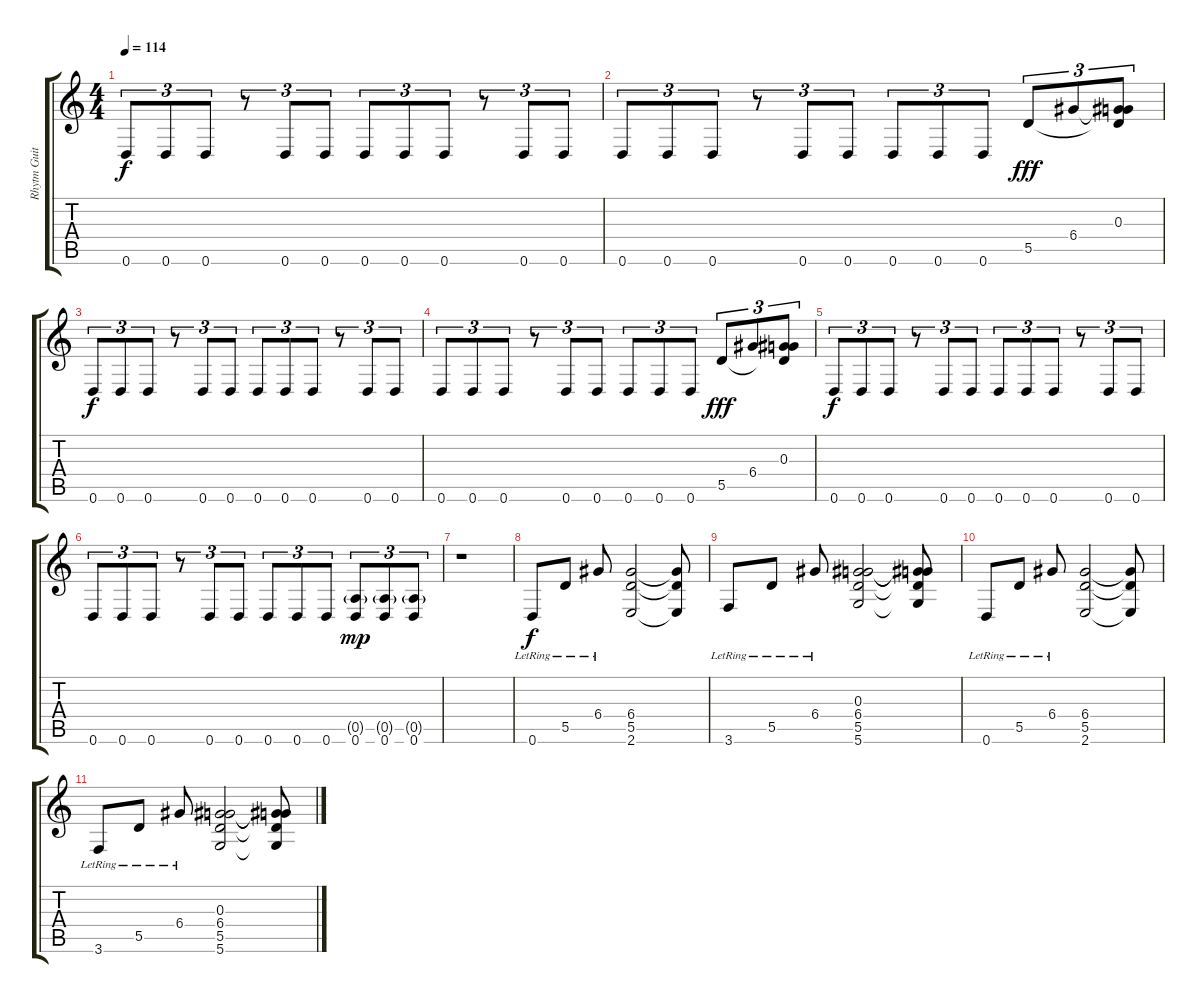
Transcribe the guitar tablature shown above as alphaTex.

\track ("Rhytm Guitar" "Rhytm Guit") {instrument acousticguitarnylon}
\staff {score tabs}
\tuning (E4 B3 G3 D3 A2 D2) {hide}
\ts (4 4)
\tempo 114
\clef g2
\ks c
0.6.8{tu (3 2) dy f} 0.6.8{tu (3 2)} 0.6.8{tu (3 2)} r.8{tu (3 2)} 0.6.8{tu (3 2)} 0.6.8{tu (3 2)} 0.6.8{tu (3 2)} 0.6.8{tu (3 2)} 0.6.8{tu (3 2)} r.8{tu (3 2)} 0.6.8{tu (3 2)} 0.6.8{tu (3 2)} |
0.6.8{tu (3 2)} 0.6.8{tu (3 2)} 0.6.8{tu (3 2)} r.8{tu (3 2)} 0.6.8{tu (3 2)} 0.6.8{tu (3 2)} 0.6.8{tu (3 2)} 0.6.8{tu (3 2)} 0.6.8{tu (3 2)} 5.5.8{tu (3 2) dy fff} 6.4.8{tu (3 2)} (0.3 6.4{t} 5.5{t}).8{tu (3 2)} |
0.6.8{tu (3 2) dy f} 0.6.8{tu (3 2)} 0.6.8{tu (3 2)} r.8{tu (3 2)} 0.6.8{tu (3 2)} 0.6.8{tu (3 2)} 0.6.8{tu (3 2)} 0.6.8{tu (3 2)} 0.6.8{tu (3 2)} r.8{tu (3 2)} 0.6.8{tu (3 2)} 0.6.8{tu (3 2)} |
0.6.8{tu (3 2)} 0.6.8{tu (3 2)} 0.6.8{tu (3 2)} r.8{tu (3 2)} 0.6.8{tu (3 2)} 0.6.8{tu (3 2)} 0.6.8{tu (3 2)} 0.6.8{tu (3 2)} 0.6.8{tu (3 2)} 5.5.8{tu (3 2) dy fff} 6.4.8{tu (3 2)} (0.3 6.4{t} 5.5{t}).8{tu (3 2)} |
0.6.8{tu (3 2) dy f} 0.6.8{tu (3 2)} 0.6.8{tu (3 2)} r.8{tu (3 2)} 0.6.8{tu (3 2)} 0.6.8{tu (3 2)} 0.6.8{tu (3 2)} 0.6.8{tu (3 2)} 0.6.8{tu (3 2)} r.8{tu (3 2)} 0.6.8{tu (3 2)} 0.6.8{tu (3 2)} |
0.6.8{tu (3 2)} 0.6.8{tu (3 2)} 0.6.8{tu (3 2)} r.8{tu (3 2)} 0.6.8{tu (3 2)} 0.6.8{tu (3 2)} 0.6.8{tu (3 2)} 0.6.8{tu (3 2)} 0.6.8{tu (3 2)} (0.5{g} 0.6).8{tu (3 2) dy mp} (0.5{g} 0.6).8{tu (3 2)} (0.5{g} 0.6).8{tu (3 2)} |
r.1 |
0.6{lr}.8{dy f volume 9 balance 2 instrument electricguitarclean} 5.5{lr}.8 6.4{lr}.8 (6.4 5.5 2.6).2 (6.4{t} 5.5{t} 2.6{t}).8 |
3.6{lr}.8 5.5{lr}.8 6.4{lr}.8 (0.3 6.4 5.5 5.6).2 (0.3{t} 6.4{t} 5.5{t} 5.6{t}).8 |
0.6{lr}.8 5.5{lr}.8 6.4{lr}.8 (6.4 5.5 2.6).2 (6.4{t} 5.5{t} 2.6{t}).8 |
3.6{lr}.8 5.5{lr}.8 6.4{lr}.8 (0.3 6.4 5.5 5.6).2 (0.3{t} 6.4{t} 5.5{t} 5.6{t}).8
